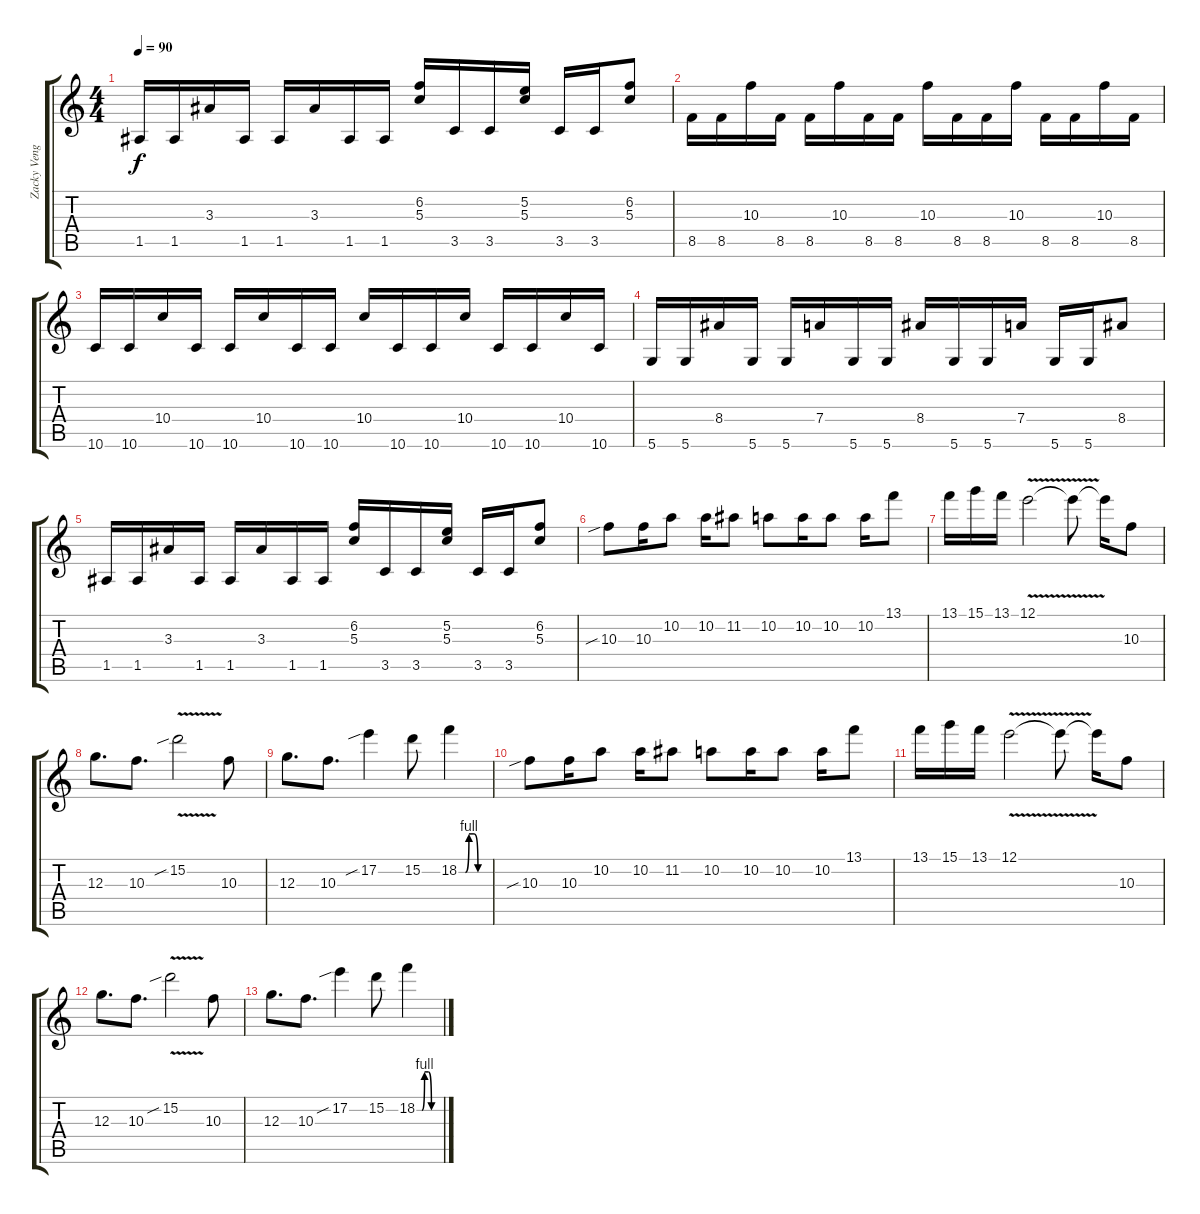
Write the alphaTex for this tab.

\track ("Zacky Vengeance" "Zacky Veng") {instrument overdrivenguitar}
\staff {score tabs}
\tuning (E4 B3 G3 D3 A2 D2) {hide}
\ts (4 4)
\tempo 90
\clef g2
\ks c
1.5.16{dy f} 1.5.16 3.3.16 1.5.16 1.5.16 3.3.16 1.5.16 1.5.16 (6.2 5.3).16 3.5.16 3.5.16 (5.2 5.3).16 3.5.16 3.5.16 (6.2 5.3).8 |
8.5.16 8.5.16 10.3.16 8.5.16 8.5.16 10.3.16 8.5.16 8.5.16 10.3.16 8.5.16 8.5.16 10.3.16 8.5.16 8.5.16 10.3.16 8.5.16 |
10.6.16 10.6.16 10.4.16 10.6.16 10.6.16 10.4.16 10.6.16 10.6.16 10.4.16 10.6.16 10.6.16 10.4.16 10.6.16 10.6.16 10.4.16 10.6.16 |
5.6.16 5.6.16 8.4.16 5.6.16 5.6.16 7.4.16 5.6.16 5.6.16 8.4.16 5.6.16 5.6.16 7.4.16 5.6.16 5.6.16 8.4.8 |
1.5.16 1.5.16 3.3.16 1.5.16 1.5.16 3.3.16 1.5.16 1.5.16 (6.2 5.3).16 3.5.16 3.5.16 (5.2 5.3).16 3.5.16 3.5.16 (6.2 5.3).8 |
10.3{sib}.8 10.3.16 10.2.8 10.2.16 11.2.8 10.2.8 10.2.16 10.2.8 10.2.16 13.1.8 |
13.1.16 15.1.16 13.1.16 12.1{v}.2 12.1{t}.8 12.1{t}.16 10.3.8 |
12.3.8{d} 10.3.8{d} 15.2{v sib}.2 10.3.8 |
12.3.8{d} 10.3.8{d} 17.2{sib}.4 15.2.8 18.2{be (custom 0 0 13 0 20 4 30 4 38 0 46 0 60 0)}.4 |
10.3{sib}.8 10.3.16 10.2.8 10.2.16 11.2.8 10.2.8 10.2.16 10.2.8 10.2.16 13.1.8 |
13.1.16 15.1.16 13.1.16 12.1{v}.2 12.1{t}.8 12.1{t}.16 10.3.8 |
12.3.8{d} 10.3.8{d} 15.2{v sib}.2 10.3.8 |
12.3.8{d} 10.3.8{d} 17.2{sib}.4 15.2.8 18.2{be (custom 0 0 13 0 20 4 30 4 38 0 46 0 60 0)}.4
